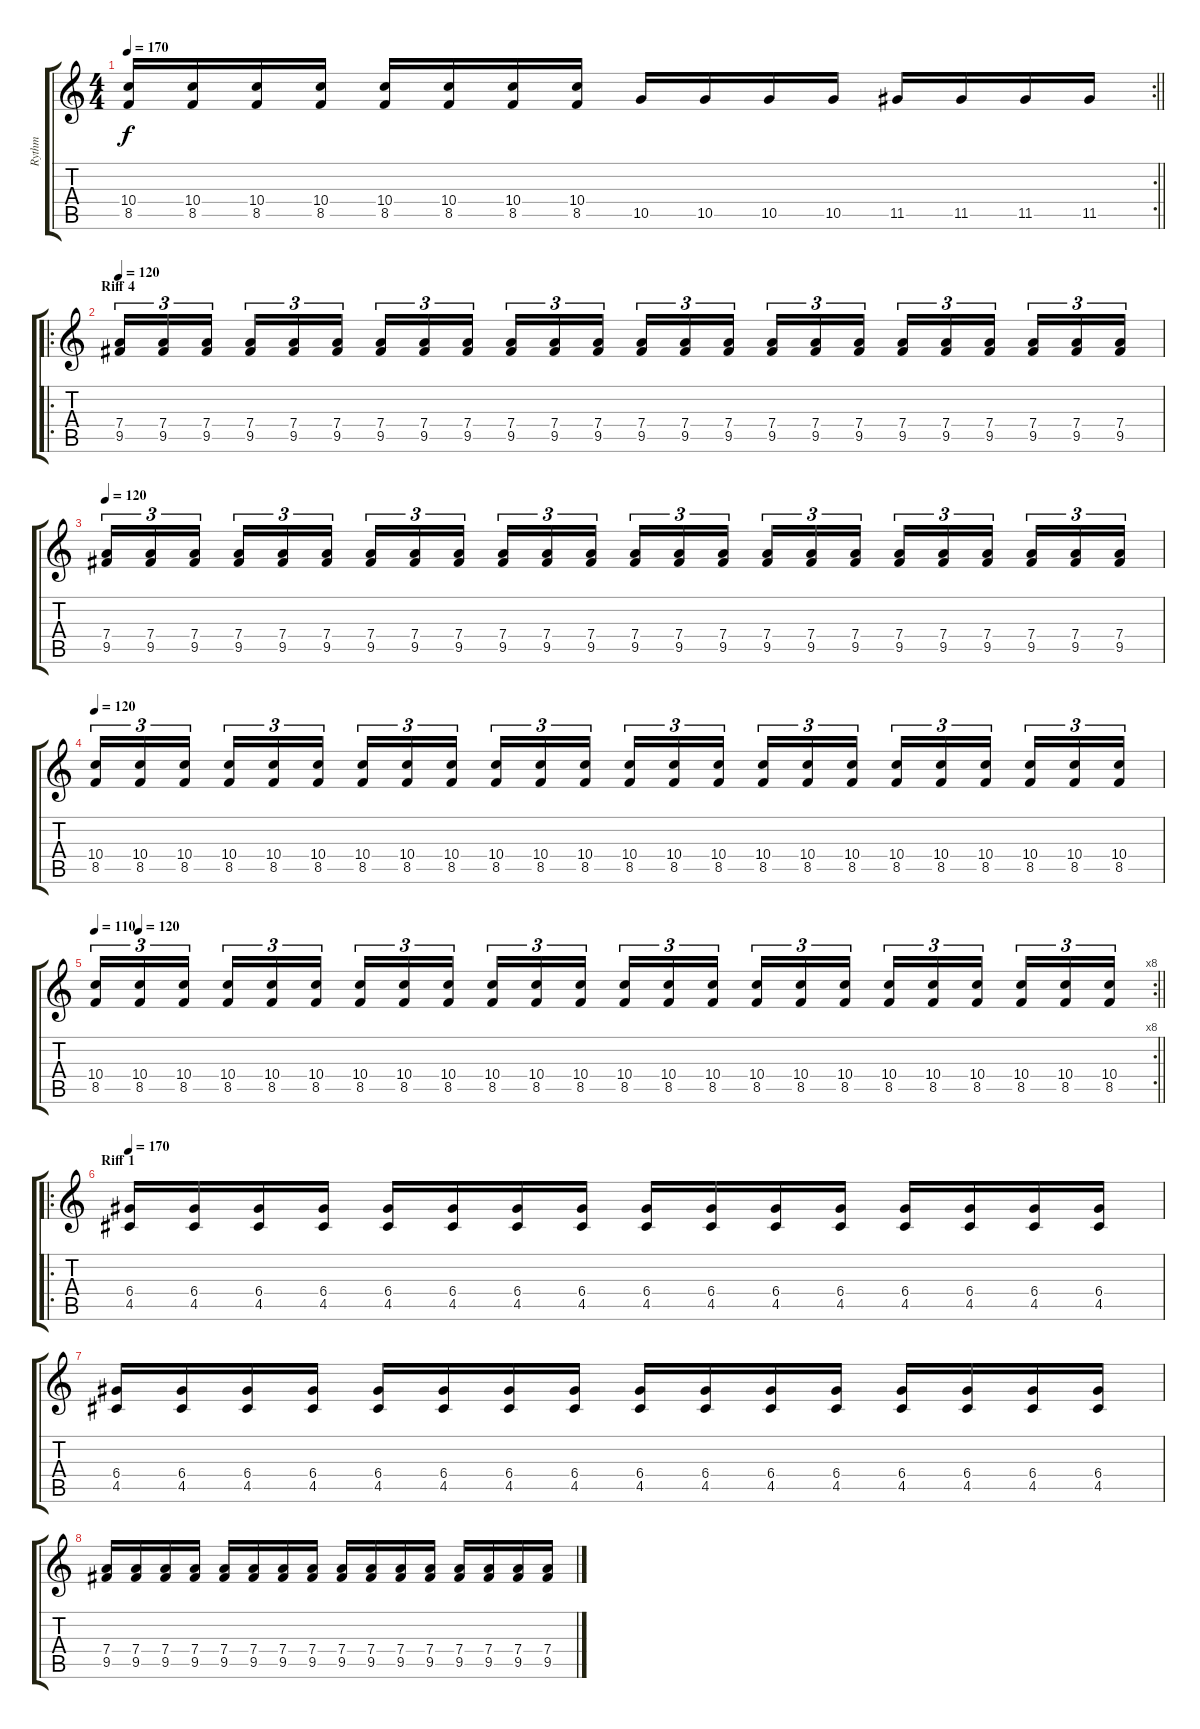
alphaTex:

\track ("Rythm" "Rythm") {instrument distortionguitar}
\staff {score tabs}
\tuning (E4 B3 G3 D3 A2 E2) {hide}
\rc 2
\ts (4 4)
\tempo 170
\clef g2
\barLineRight lightlight
\ks c
(10.4 8.5).16{dy f} (10.4 8.5).16 (10.4 8.5).16 (10.4 8.5).16 (10.4 8.5).16 (10.4 8.5).16 (10.4 8.5).16 (10.4 8.5).16 10.5.16 10.5.16 10.5.16 10.5.16 11.5.16 11.5.16 11.5.16 11.5.16 |
\ro
\section ("" "Riff 4")
\tempo 120
(7.4 9.5).16{tu (3 2)} (7.4 9.5).16{tu (3 2)} (7.4 9.5).16{tu (3 2) beam splitsecondary} (7.4 9.5).16{tu (3 2)} (7.4 9.5).16{tu (3 2)} (7.4 9.5).16{tu (3 2)} (7.4 9.5).16{tu (3 2)} (7.4 9.5).16{tu (3 2)} (7.4 9.5).16{tu (3 2) beam splitsecondary} (7.4 9.5).16{tu (3 2)} (7.4 9.5).16{tu (3 2)} (7.4 9.5).16{tu (3 2)} (7.4 9.5).16{tu (3 2)} (7.4 9.5).16{tu (3 2)} (7.4 9.5).16{tu (3 2) beam splitsecondary} (7.4 9.5).16{tu (3 2)} (7.4 9.5).16{tu (3 2)} (7.4 9.5).16{tu (3 2)} (7.4 9.5).16{tu (3 2)} (7.4 9.5).16{tu (3 2)} (7.4 9.5).16{tu (3 2) beam splitsecondary} (7.4 9.5).16{tu (3 2)} (7.4 9.5).16{tu (3 2)} (7.4 9.5).16{tu (3 2)} |
\tempo 110
\tempo 120
(7.4 9.5).16{tu (3 2)} (7.4 9.5).16{tu (3 2)} (7.4 9.5).16{tu (3 2) beam splitsecondary} (7.4 9.5).16{tu (3 2)} (7.4 9.5).16{tu (3 2)} (7.4 9.5).16{tu (3 2)} (7.4 9.5).16{tu (3 2)} (7.4 9.5).16{tu (3 2)} (7.4 9.5).16{tu (3 2) beam splitsecondary} (7.4 9.5).16{tu (3 2)} (7.4 9.5).16{tu (3 2)} (7.4 9.5).16{tu (3 2)} (7.4 9.5).16{tu (3 2)} (7.4 9.5).16{tu (3 2)} (7.4 9.5).16{tu (3 2) beam splitsecondary} (7.4 9.5).16{tu (3 2)} (7.4 9.5).16{tu (3 2)} (7.4 9.5).16{tu (3 2)} (7.4 9.5).16{tu (3 2)} (7.4 9.5).16{tu (3 2)} (7.4 9.5).16{tu (3 2) beam splitsecondary} (7.4 9.5).16{tu (3 2)} (7.4 9.5).16{tu (3 2)} (7.4 9.5).16{tu (3 2)} |
\tempo 110
\tempo 120
(10.4 8.5).16{tu (3 2)} (10.4 8.5).16{tu (3 2)} (10.4 8.5).16{tu (3 2) beam splitsecondary} (10.4 8.5).16{tu (3 2)} (10.4 8.5).16{tu (3 2)} (10.4 8.5).16{tu (3 2)} (10.4 8.5).16{tu (3 2)} (10.4 8.5).16{tu (3 2)} (10.4 8.5).16{tu (3 2) beam splitsecondary} (10.4 8.5).16{tu (3 2)} (10.4 8.5).16{tu (3 2)} (10.4 8.5).16{tu (3 2)} (10.4 8.5).16{tu (3 2)} (10.4 8.5).16{tu (3 2)} (10.4 8.5).16{tu (3 2) beam splitsecondary} (10.4 8.5).16{tu (3 2)} (10.4 8.5).16{tu (3 2)} (10.4 8.5).16{tu (3 2)} (10.4 8.5).16{tu (3 2)} (10.4 8.5).16{tu (3 2)} (10.4 8.5).16{tu (3 2) beam splitsecondary} (10.4 8.5).16{tu (3 2)} (10.4 8.5).16{tu (3 2)} (10.4 8.5).16{tu (3 2)} |
\rc 8
\tempo 110
\tempo (120 0.041666666666666664)
\barLineRight lightlight
(10.4 8.5).16{tu (3 2)} (10.4 8.5).16{tu (3 2)} (10.4 8.5).16{tu (3 2) beam splitsecondary} (10.4 8.5).16{tu (3 2)} (10.4 8.5).16{tu (3 2)} (10.4 8.5).16{tu (3 2)} (10.4 8.5).16{tu (3 2)} (10.4 8.5).16{tu (3 2)} (10.4 8.5).16{tu (3 2) beam splitsecondary} (10.4 8.5).16{tu (3 2)} (10.4 8.5).16{tu (3 2)} (10.4 8.5).16{tu (3 2)} (10.4 8.5).16{tu (3 2)} (10.4 8.5).16{tu (3 2)} (10.4 8.5).16{tu (3 2) beam splitsecondary} (10.4 8.5).16{tu (3 2)} (10.4 8.5).16{tu (3 2)} (10.4 8.5).16{tu (3 2)} (10.4 8.5).16{tu (3 2)} (10.4 8.5).16{tu (3 2)} (10.4 8.5).16{tu (3 2) beam splitsecondary} (10.4 8.5).16{tu (3 2)} (10.4 8.5).16{tu (3 2)} (10.4 8.5).16{tu (3 2)} |
\ro
\section ("" "Riff 1")
\tempo 170
(6.4 4.5).16 (6.4 4.5).16 (6.4 4.5).16 (6.4 4.5).16 (6.4 4.5).16 (6.4 4.5).16 (6.4 4.5).16 (6.4 4.5).16 (6.4 4.5).16 (6.4 4.5).16 (6.4 4.5).16 (6.4 4.5).16 (6.4 4.5).16 (6.4 4.5).16 (6.4 4.5).16 (6.4 4.5).16 |
(6.4 4.5).16 (6.4 4.5).16 (6.4 4.5).16 (6.4 4.5).16 (6.4 4.5).16 (6.4 4.5).16 (6.4 4.5).16 (6.4 4.5).16 (6.4 4.5).16 (6.4 4.5).16 (6.4 4.5).16 (6.4 4.5).16 (6.4 4.5).16 (6.4 4.5).16 (6.4 4.5).16 (6.4 4.5).16 |
(7.4 9.5).16 (7.4 9.5).16 (7.4 9.5).16 (7.4 9.5).16 (7.4 9.5).16 (7.4 9.5).16 (7.4 9.5).16 (7.4 9.5).16 (7.4 9.5).16 (7.4 9.5).16 (7.4 9.5).16 (7.4 9.5).16 (7.4 9.5).16 (7.4 9.5).16 (7.4 9.5).16 (7.4 9.5).16
